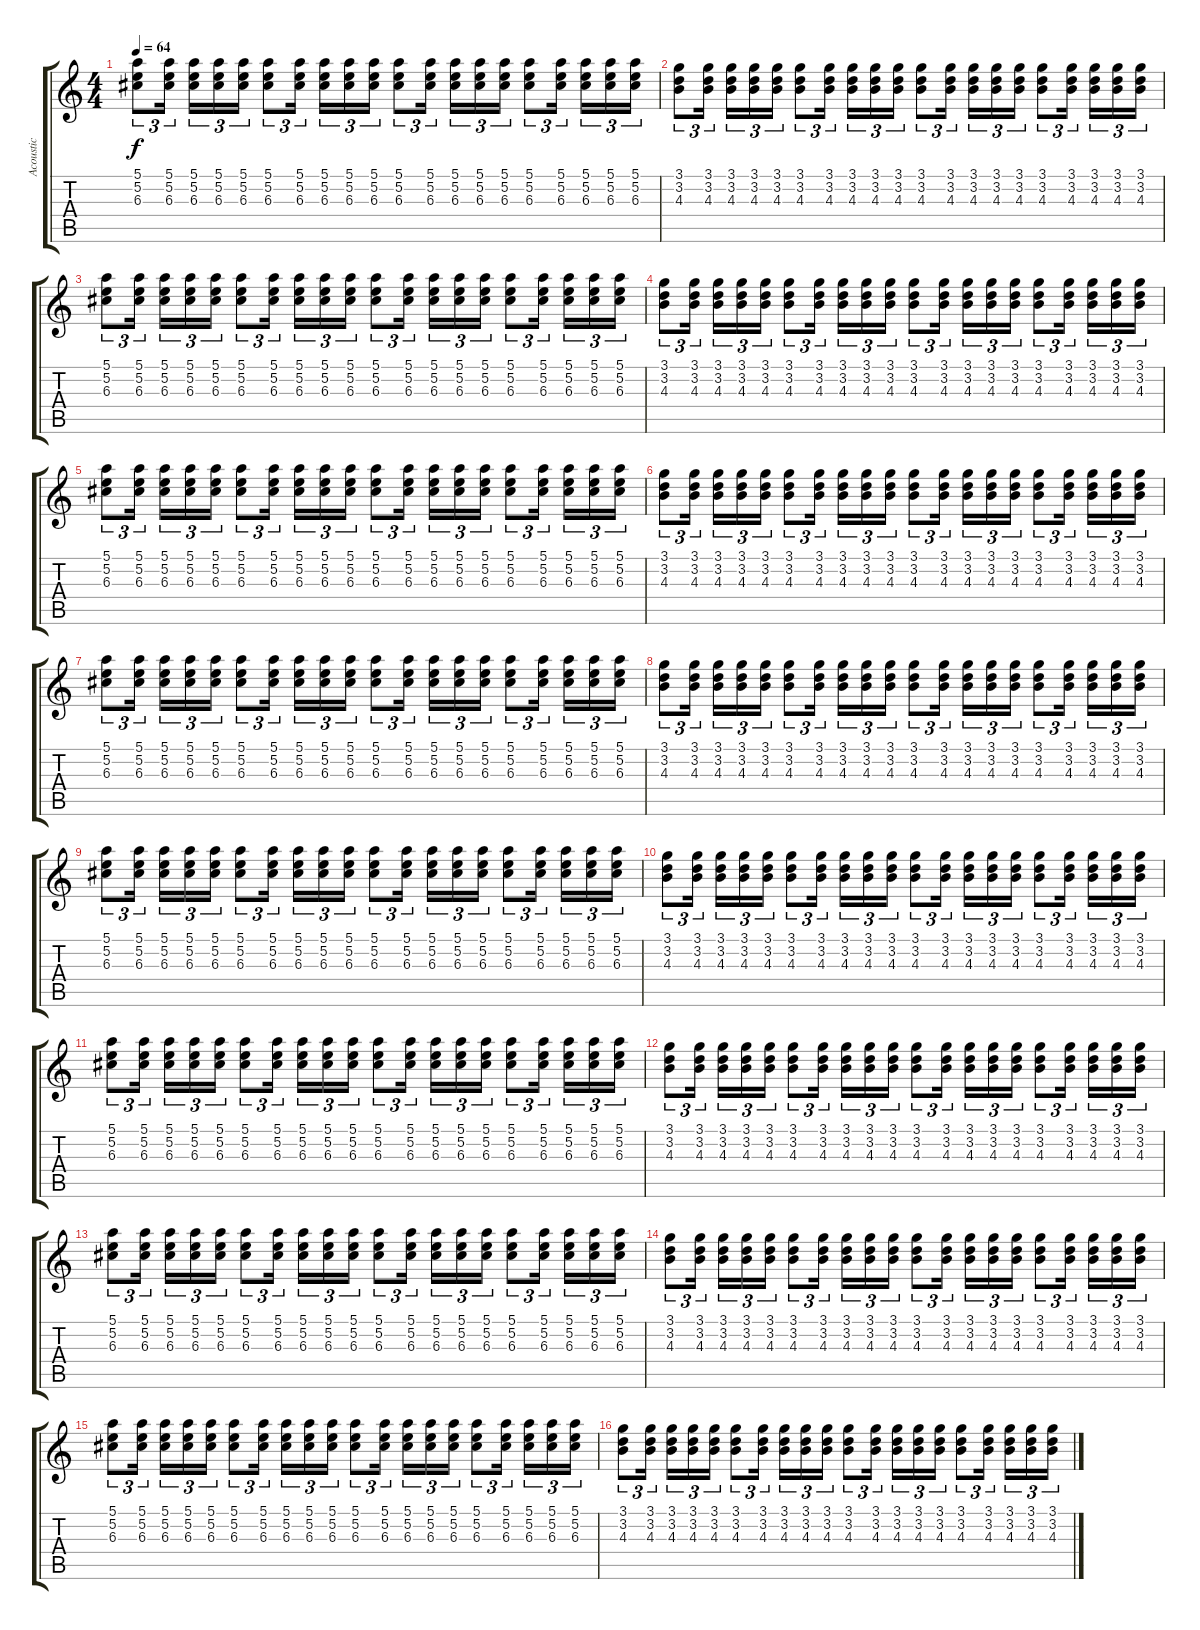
\track ("Acoustic" "Acoustic") {instrument electricguitarjazz}
\staff {score tabs}
\tuning (E4 B3 G3 D3 A2 E2) {hide}
\ts (4 4)
\tempo 64
\clef g2
\ks c
(5.1 5.2 6.3).8{tu (3 2) dy f} (5.1 5.2 6.3).16{tu (3 2)} (5.1 5.2 6.3).16{tu (3 2)} (5.1 5.2 6.3).16{tu (3 2)} (5.1 5.2 6.3).16{tu (3 2)} (5.1 5.2 6.3).8{tu (3 2)} (5.1 5.2 6.3).16{tu (3 2)} (5.1 5.2 6.3).16{tu (3 2)} (5.1 5.2 6.3).16{tu (3 2)} (5.1 5.2 6.3).16{tu (3 2)} (5.1 5.2 6.3).8{tu (3 2)} (5.1 5.2 6.3).16{tu (3 2)} (5.1 5.2 6.3).16{tu (3 2)} (5.1 5.2 6.3).16{tu (3 2)} (5.1 5.2 6.3).16{tu (3 2)} (5.1 5.2 6.3).8{tu (3 2)} (5.1 5.2 6.3).16{tu (3 2)} (5.1 5.2 6.3).16{tu (3 2)} (5.1 5.2 6.3).16{tu (3 2)} (5.1 5.2 6.3).16{tu (3 2)} |
(3.1 3.2 4.3).8{tu (3 2)} (3.1 3.2 4.3).16{tu (3 2)} (3.1 3.2 4.3).16{tu (3 2)} (3.1 3.2 4.3).16{tu (3 2)} (3.1 3.2 4.3).16{tu (3 2)} (3.1 3.2 4.3).8{tu (3 2)} (3.1 3.2 4.3).16{tu (3 2)} (3.1 3.2 4.3).16{tu (3 2)} (3.1 3.2 4.3).16{tu (3 2)} (3.1 3.2 4.3).16{tu (3 2)} (3.1 3.2 4.3).8{tu (3 2)} (3.1 3.2 4.3).16{tu (3 2)} (3.1 3.2 4.3).16{tu (3 2)} (3.1 3.2 4.3).16{tu (3 2)} (3.1 3.2 4.3).16{tu (3 2)} (3.1 3.2 4.3).8{tu (3 2)} (3.1 3.2 4.3).16{tu (3 2)} (3.1 3.2 4.3).16{tu (3 2)} (3.1 3.2 4.3).16{tu (3 2)} (3.1 3.2 4.3).16{tu (3 2)} |
(5.1 5.2 6.3).8{tu (3 2)} (5.1 5.2 6.3).16{tu (3 2)} (5.1 5.2 6.3).16{tu (3 2)} (5.1 5.2 6.3).16{tu (3 2)} (5.1 5.2 6.3).16{tu (3 2)} (5.1 5.2 6.3).8{tu (3 2)} (5.1 5.2 6.3).16{tu (3 2)} (5.1 5.2 6.3).16{tu (3 2)} (5.1 5.2 6.3).16{tu (3 2)} (5.1 5.2 6.3).16{tu (3 2)} (5.1 5.2 6.3).8{tu (3 2)} (5.1 5.2 6.3).16{tu (3 2)} (5.1 5.2 6.3).16{tu (3 2)} (5.1 5.2 6.3).16{tu (3 2)} (5.1 5.2 6.3).16{tu (3 2)} (5.1 5.2 6.3).8{tu (3 2)} (5.1 5.2 6.3).16{tu (3 2)} (5.1 5.2 6.3).16{tu (3 2)} (5.1 5.2 6.3).16{tu (3 2)} (5.1 5.2 6.3).16{tu (3 2)} |
(3.1 3.2 4.3).8{tu (3 2)} (3.1 3.2 4.3).16{tu (3 2)} (3.1 3.2 4.3).16{tu (3 2)} (3.1 3.2 4.3).16{tu (3 2)} (3.1 3.2 4.3).16{tu (3 2)} (3.1 3.2 4.3).8{tu (3 2)} (3.1 3.2 4.3).16{tu (3 2)} (3.1 3.2 4.3).16{tu (3 2)} (3.1 3.2 4.3).16{tu (3 2)} (3.1 3.2 4.3).16{tu (3 2)} (3.1 3.2 4.3).8{tu (3 2)} (3.1 3.2 4.3).16{tu (3 2)} (3.1 3.2 4.3).16{tu (3 2)} (3.1 3.2 4.3).16{tu (3 2)} (3.1 3.2 4.3).16{tu (3 2)} (3.1 3.2 4.3).8{tu (3 2)} (3.1 3.2 4.3).16{tu (3 2)} (3.1 3.2 4.3).16{tu (3 2)} (3.1 3.2 4.3).16{tu (3 2)} (3.1 3.2 4.3).16{tu (3 2)} |
(5.1 5.2 6.3).8{tu (3 2)} (5.1 5.2 6.3).16{tu (3 2)} (5.1 5.2 6.3).16{tu (3 2)} (5.1 5.2 6.3).16{tu (3 2)} (5.1 5.2 6.3).16{tu (3 2)} (5.1 5.2 6.3).8{tu (3 2)} (5.1 5.2 6.3).16{tu (3 2)} (5.1 5.2 6.3).16{tu (3 2)} (5.1 5.2 6.3).16{tu (3 2)} (5.1 5.2 6.3).16{tu (3 2)} (5.1 5.2 6.3).8{tu (3 2)} (5.1 5.2 6.3).16{tu (3 2)} (5.1 5.2 6.3).16{tu (3 2)} (5.1 5.2 6.3).16{tu (3 2)} (5.1 5.2 6.3).16{tu (3 2)} (5.1 5.2 6.3).8{tu (3 2)} (5.1 5.2 6.3).16{tu (3 2)} (5.1 5.2 6.3).16{tu (3 2)} (5.1 5.2 6.3).16{tu (3 2)} (5.1 5.2 6.3).16{tu (3 2)} |
(3.1 3.2 4.3).8{tu (3 2)} (3.1 3.2 4.3).16{tu (3 2)} (3.1 3.2 4.3).16{tu (3 2)} (3.1 3.2 4.3).16{tu (3 2)} (3.1 3.2 4.3).16{tu (3 2)} (3.1 3.2 4.3).8{tu (3 2)} (3.1 3.2 4.3).16{tu (3 2)} (3.1 3.2 4.3).16{tu (3 2)} (3.1 3.2 4.3).16{tu (3 2)} (3.1 3.2 4.3).16{tu (3 2)} (3.1 3.2 4.3).8{tu (3 2)} (3.1 3.2 4.3).16{tu (3 2)} (3.1 3.2 4.3).16{tu (3 2)} (3.1 3.2 4.3).16{tu (3 2)} (3.1 3.2 4.3).16{tu (3 2)} (3.1 3.2 4.3).8{tu (3 2)} (3.1 3.2 4.3).16{tu (3 2)} (3.1 3.2 4.3).16{tu (3 2)} (3.1 3.2 4.3).16{tu (3 2)} (3.1 3.2 4.3).16{tu (3 2)} |
(5.1 5.2 6.3).8{tu (3 2)} (5.1 5.2 6.3).16{tu (3 2)} (5.1 5.2 6.3).16{tu (3 2)} (5.1 5.2 6.3).16{tu (3 2)} (5.1 5.2 6.3).16{tu (3 2)} (5.1 5.2 6.3).8{tu (3 2)} (5.1 5.2 6.3).16{tu (3 2)} (5.1 5.2 6.3).16{tu (3 2)} (5.1 5.2 6.3).16{tu (3 2)} (5.1 5.2 6.3).16{tu (3 2)} (5.1 5.2 6.3).8{tu (3 2)} (5.1 5.2 6.3).16{tu (3 2)} (5.1 5.2 6.3).16{tu (3 2)} (5.1 5.2 6.3).16{tu (3 2)} (5.1 5.2 6.3).16{tu (3 2)} (5.1 5.2 6.3).8{tu (3 2)} (5.1 5.2 6.3).16{tu (3 2)} (5.1 5.2 6.3).16{tu (3 2)} (5.1 5.2 6.3).16{tu (3 2)} (5.1 5.2 6.3).16{tu (3 2)} |
(3.1 3.2 4.3).8{tu (3 2)} (3.1 3.2 4.3).16{tu (3 2)} (3.1 3.2 4.3).16{tu (3 2)} (3.1 3.2 4.3).16{tu (3 2)} (3.1 3.2 4.3).16{tu (3 2)} (3.1 3.2 4.3).8{tu (3 2)} (3.1 3.2 4.3).16{tu (3 2)} (3.1 3.2 4.3).16{tu (3 2)} (3.1 3.2 4.3).16{tu (3 2)} (3.1 3.2 4.3).16{tu (3 2)} (3.1 3.2 4.3).8{tu (3 2)} (3.1 3.2 4.3).16{tu (3 2)} (3.1 3.2 4.3).16{tu (3 2)} (3.1 3.2 4.3).16{tu (3 2)} (3.1 3.2 4.3).16{tu (3 2)} (3.1 3.2 4.3).8{tu (3 2)} (3.1 3.2 4.3).16{tu (3 2)} (3.1 3.2 4.3).16{tu (3 2)} (3.1 3.2 4.3).16{tu (3 2)} (3.1 3.2 4.3).16{tu (3 2)} |
(5.1 5.2 6.3).8{tu (3 2)} (5.1 5.2 6.3).16{tu (3 2)} (5.1 5.2 6.3).16{tu (3 2)} (5.1 5.2 6.3).16{tu (3 2)} (5.1 5.2 6.3).16{tu (3 2)} (5.1 5.2 6.3).8{tu (3 2)} (5.1 5.2 6.3).16{tu (3 2)} (5.1 5.2 6.3).16{tu (3 2)} (5.1 5.2 6.3).16{tu (3 2)} (5.1 5.2 6.3).16{tu (3 2)} (5.1 5.2 6.3).8{tu (3 2)} (5.1 5.2 6.3).16{tu (3 2)} (5.1 5.2 6.3).16{tu (3 2)} (5.1 5.2 6.3).16{tu (3 2)} (5.1 5.2 6.3).16{tu (3 2)} (5.1 5.2 6.3).8{tu (3 2)} (5.1 5.2 6.3).16{tu (3 2)} (5.1 5.2 6.3).16{tu (3 2)} (5.1 5.2 6.3).16{tu (3 2)} (5.1 5.2 6.3).16{tu (3 2)} |
(3.1 3.2 4.3).8{tu (3 2)} (3.1 3.2 4.3).16{tu (3 2)} (3.1 3.2 4.3).16{tu (3 2)} (3.1 3.2 4.3).16{tu (3 2)} (3.1 3.2 4.3).16{tu (3 2)} (3.1 3.2 4.3).8{tu (3 2)} (3.1 3.2 4.3).16{tu (3 2)} (3.1 3.2 4.3).16{tu (3 2)} (3.1 3.2 4.3).16{tu (3 2)} (3.1 3.2 4.3).16{tu (3 2)} (3.1 3.2 4.3).8{tu (3 2)} (3.1 3.2 4.3).16{tu (3 2)} (3.1 3.2 4.3).16{tu (3 2)} (3.1 3.2 4.3).16{tu (3 2)} (3.1 3.2 4.3).16{tu (3 2)} (3.1 3.2 4.3).8{tu (3 2)} (3.1 3.2 4.3).16{tu (3 2)} (3.1 3.2 4.3).16{tu (3 2)} (3.1 3.2 4.3).16{tu (3 2)} (3.1 3.2 4.3).16{tu (3 2)} |
(5.1 5.2 6.3).8{tu (3 2)} (5.1 5.2 6.3).16{tu (3 2)} (5.1 5.2 6.3).16{tu (3 2)} (5.1 5.2 6.3).16{tu (3 2)} (5.1 5.2 6.3).16{tu (3 2)} (5.1 5.2 6.3).8{tu (3 2)} (5.1 5.2 6.3).16{tu (3 2)} (5.1 5.2 6.3).16{tu (3 2)} (5.1 5.2 6.3).16{tu (3 2)} (5.1 5.2 6.3).16{tu (3 2)} (5.1 5.2 6.3).8{tu (3 2)} (5.1 5.2 6.3).16{tu (3 2)} (5.1 5.2 6.3).16{tu (3 2)} (5.1 5.2 6.3).16{tu (3 2)} (5.1 5.2 6.3).16{tu (3 2)} (5.1 5.2 6.3).8{tu (3 2)} (5.1 5.2 6.3).16{tu (3 2)} (5.1 5.2 6.3).16{tu (3 2)} (5.1 5.2 6.3).16{tu (3 2)} (5.1 5.2 6.3).16{tu (3 2)} |
(3.1 3.2 4.3).8{tu (3 2)} (3.1 3.2 4.3).16{tu (3 2)} (3.1 3.2 4.3).16{tu (3 2)} (3.1 3.2 4.3).16{tu (3 2)} (3.1 3.2 4.3).16{tu (3 2)} (3.1 3.2 4.3).8{tu (3 2)} (3.1 3.2 4.3).16{tu (3 2)} (3.1 3.2 4.3).16{tu (3 2)} (3.1 3.2 4.3).16{tu (3 2)} (3.1 3.2 4.3).16{tu (3 2)} (3.1 3.2 4.3).8{tu (3 2)} (3.1 3.2 4.3).16{tu (3 2)} (3.1 3.2 4.3).16{tu (3 2)} (3.1 3.2 4.3).16{tu (3 2)} (3.1 3.2 4.3).16{tu (3 2)} (3.1 3.2 4.3).8{tu (3 2)} (3.1 3.2 4.3).16{tu (3 2)} (3.1 3.2 4.3).16{tu (3 2)} (3.1 3.2 4.3).16{tu (3 2)} (3.1 3.2 4.3).16{tu (3 2)} |
(5.1 5.2 6.3).8{tu (3 2)} (5.1 5.2 6.3).16{tu (3 2)} (5.1 5.2 6.3).16{tu (3 2)} (5.1 5.2 6.3).16{tu (3 2)} (5.1 5.2 6.3).16{tu (3 2)} (5.1 5.2 6.3).8{tu (3 2)} (5.1 5.2 6.3).16{tu (3 2)} (5.1 5.2 6.3).16{tu (3 2)} (5.1 5.2 6.3).16{tu (3 2)} (5.1 5.2 6.3).16{tu (3 2)} (5.1 5.2 6.3).8{tu (3 2)} (5.1 5.2 6.3).16{tu (3 2)} (5.1 5.2 6.3).16{tu (3 2)} (5.1 5.2 6.3).16{tu (3 2)} (5.1 5.2 6.3).16{tu (3 2)} (5.1 5.2 6.3).8{tu (3 2)} (5.1 5.2 6.3).16{tu (3 2)} (5.1 5.2 6.3).16{tu (3 2)} (5.1 5.2 6.3).16{tu (3 2)} (5.1 5.2 6.3).16{tu (3 2)} |
(3.1 3.2 4.3).8{tu (3 2)} (3.1 3.2 4.3).16{tu (3 2)} (3.1 3.2 4.3).16{tu (3 2)} (3.1 3.2 4.3).16{tu (3 2)} (3.1 3.2 4.3).16{tu (3 2)} (3.1 3.2 4.3).8{tu (3 2)} (3.1 3.2 4.3).16{tu (3 2)} (3.1 3.2 4.3).16{tu (3 2)} (3.1 3.2 4.3).16{tu (3 2)} (3.1 3.2 4.3).16{tu (3 2)} (3.1 3.2 4.3).8{tu (3 2)} (3.1 3.2 4.3).16{tu (3 2)} (3.1 3.2 4.3).16{tu (3 2)} (3.1 3.2 4.3).16{tu (3 2)} (3.1 3.2 4.3).16{tu (3 2)} (3.1 3.2 4.3).8{tu (3 2)} (3.1 3.2 4.3).16{tu (3 2)} (3.1 3.2 4.3).16{tu (3 2)} (3.1 3.2 4.3).16{tu (3 2)} (3.1 3.2 4.3).16{tu (3 2)} |
(5.1 5.2 6.3).8{tu (3 2)} (5.1 5.2 6.3).16{tu (3 2)} (5.1 5.2 6.3).16{tu (3 2)} (5.1 5.2 6.3).16{tu (3 2)} (5.1 5.2 6.3).16{tu (3 2)} (5.1 5.2 6.3).8{tu (3 2)} (5.1 5.2 6.3).16{tu (3 2)} (5.1 5.2 6.3).16{tu (3 2)} (5.1 5.2 6.3).16{tu (3 2)} (5.1 5.2 6.3).16{tu (3 2)} (5.1 5.2 6.3).8{tu (3 2)} (5.1 5.2 6.3).16{tu (3 2)} (5.1 5.2 6.3).16{tu (3 2)} (5.1 5.2 6.3).16{tu (3 2)} (5.1 5.2 6.3).16{tu (3 2)} (5.1 5.2 6.3).8{tu (3 2)} (5.1 5.2 6.3).16{tu (3 2)} (5.1 5.2 6.3).16{tu (3 2)} (5.1 5.2 6.3).16{tu (3 2)} (5.1 5.2 6.3).16{tu (3 2)} |
(3.1 3.2 4.3).8{tu (3 2)} (3.1 3.2 4.3).16{tu (3 2)} (3.1 3.2 4.3).16{tu (3 2)} (3.1 3.2 4.3).16{tu (3 2)} (3.1 3.2 4.3).16{tu (3 2)} (3.1 3.2 4.3).8{tu (3 2)} (3.1 3.2 4.3).16{tu (3 2)} (3.1 3.2 4.3).16{tu (3 2)} (3.1 3.2 4.3).16{tu (3 2)} (3.1 3.2 4.3).16{tu (3 2)} (3.1 3.2 4.3).8{tu (3 2)} (3.1 3.2 4.3).16{tu (3 2)} (3.1 3.2 4.3).16{tu (3 2)} (3.1 3.2 4.3).16{tu (3 2)} (3.1 3.2 4.3).16{tu (3 2)} (3.1 3.2 4.3).8{tu (3 2)} (3.1 3.2 4.3).16{tu (3 2)} (3.1 3.2 4.3).16{tu (3 2)} (3.1 3.2 4.3).16{tu (3 2)} (3.1 3.2 4.3).16{tu (3 2)}
